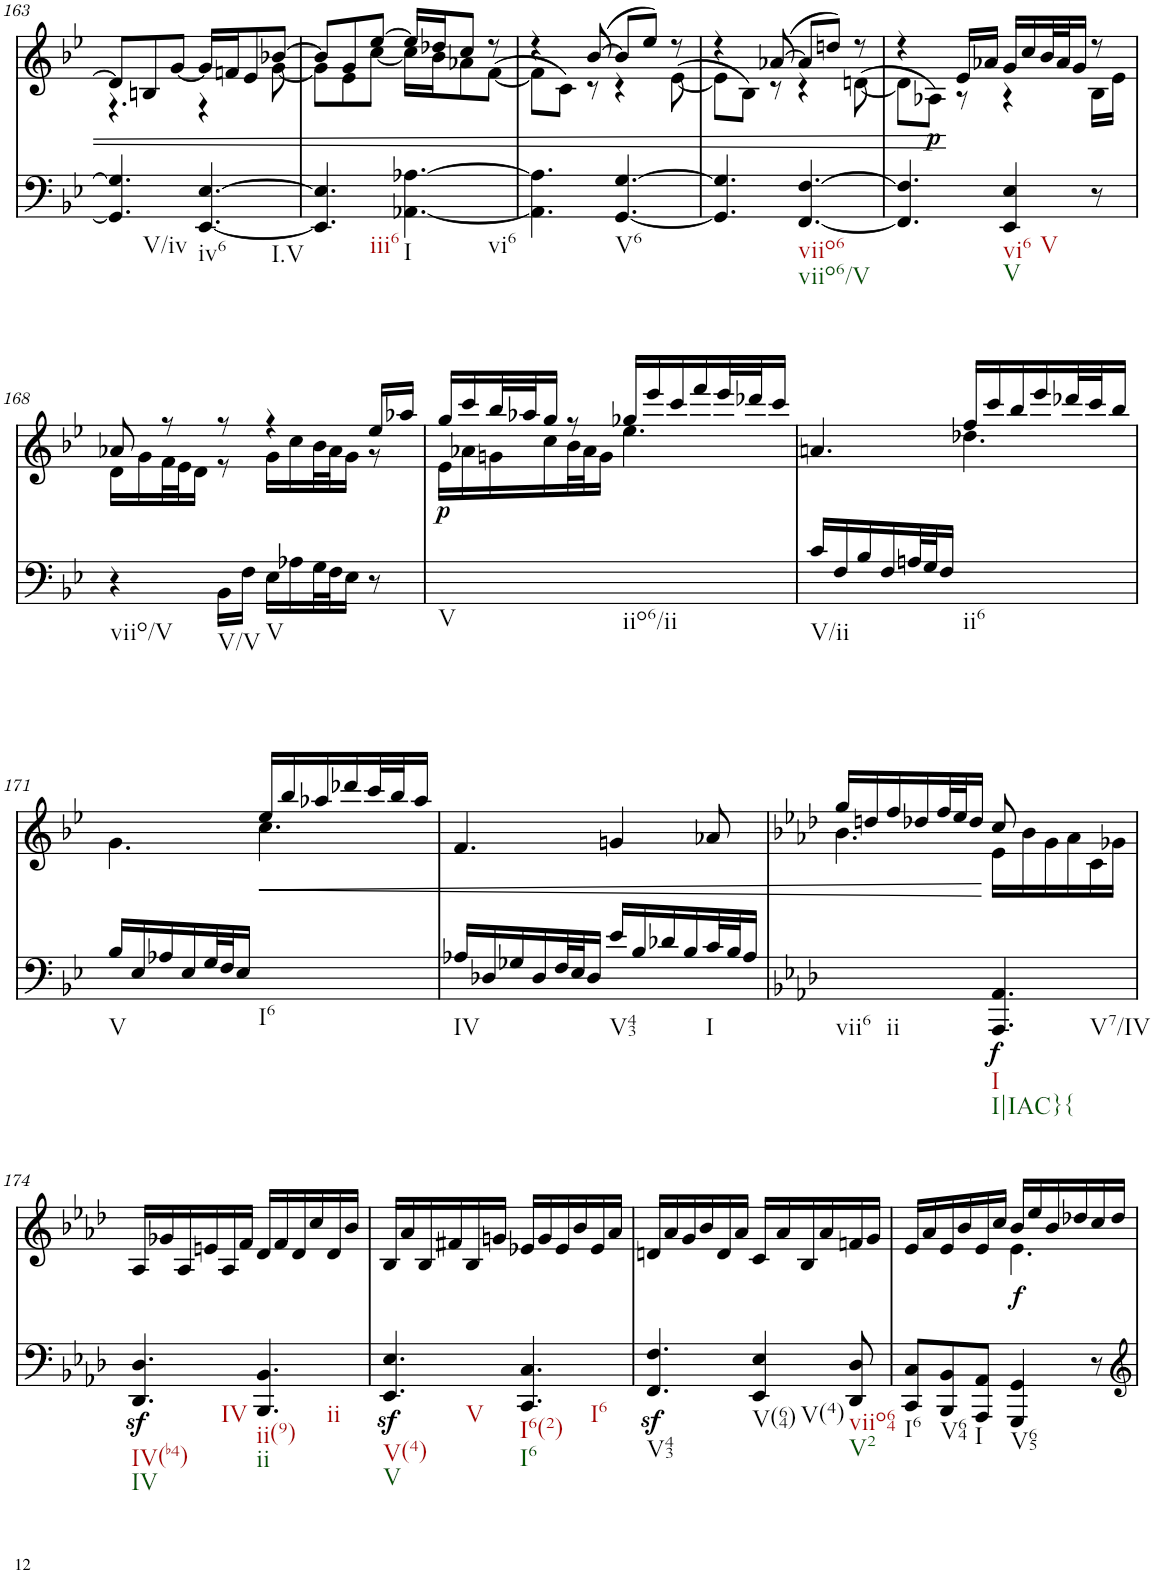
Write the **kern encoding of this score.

**kern	**dynam	**kern	**text	**dynam
*part2	*part2	*part1	*part1	*part1
*staff2	*staff2	*staff1	*staff1	*staff1
*I"Piano	*	*I"Piano	*	*
*I'Pno	*	*I'Pno	*	*
!!LO:PB:g=z
*clefF4	*	*clefG2	*	*
*k[b-e-]	*	*k[b-e-]	*	*
*M6/8	*	*M6/8	*	*
=163	=163	=163	=163	=163
*	*	*^	*	*
!LO:TX:b:t=V/iv	!	!	!	!	!
4.GG/] 4.G/]	.	8d/L]	4.r	.	.
.	.	8Bn/	.	.	.
.	.	[<8g/J	.	.	.
!LO:TX:b:t=iv6	!	!	!	!	!
!LO:TX:b:t=I.V	!	!	!	!	!
[4.EE-/ [4.E-/	.	16g/LL]	4r	.	.
.	.	16fn/J	.	.	.
.	.	8e-/	.	.	.
.	.	[8b-X/J	[8g\	.	.
=164	=164	=164	=164	=164	=164
!LO:TX:b:t=iii6	!	!	!	!	!
4.EE-/] 4.E-/]	.	8b-/L]	8g\L]	.	.
.	.	8g/	8e-\	.	.
.	.	[8ee-/J	[8cc\J	.	.
!LO:TX:b:t=I	!	!	!	!	!
!LO:TX:b:t=vi6	!	!	!	!	!
[4.AA-X\ [4.A-X\	.	16ee-/LL]	16cc\LL]	.	.
.	.	16dd-X/J	16b-\J	.	.
.	.	8cc/J	8a-X\	.	.
.	.	8r	(>[8f\J	.	.
=165	=165	=165	=165	=165	=165
4.AA-\] 4.A-\]	.	4r	8f\L]	.	.
.	.	.	8c\J)	.	.
.	.	([8b-/	8r	.	.
!LO:TX:b:t=V6	!	!	!	!	!
[4.GG/ [4.G/	.	8b-/L]	4r	.	.
.	.	8ee-/J)	.	.	.
.	.	8r	(>[8e-\	.	.
=166	=166	=166	=166	=166	=166
4.GG/] 4.G/]	.	4r	8e-\L]	.	.
.	.	.	8B-\J)	.	.
.	.	([8a-X/	8r	.	.
!LO:TX:b:t=viio6	!	!	!	!	!
!LO:TX:b:t=viio6/V	!	!	!	!	!
[4.FF/ [4.F/	.	8a-/L]	4r	.	.
.	.	8ddn/J)	.	.	.
.	.	8r	(>[8dn\	.	.
=167	=167	=167	=167	=167	=167
4.FF/] 4.F/]	.	4r	8d\L]	.	.
!	!	!	!	!	!LO:DY:b
.	.	.	8A-X\J)	.	p
.	.	16e-/LL	8r	.	.
.	.	16a-X/JJ	.	.	.
!LO:TX:b:t=vi6	!	!	!	!	!
!LO:TX:b:t=V	!	!	!	!	!
!LO:TX:b:t=V	!	!	!	!	!
4EE-/ 4E-/	.	16g/LL	4r	.	.
.	.	16cc/	.	.	.
.	.	32b-/L	.	.	.
.	.	32a-/J	.	.	.
.	.	16g/JJ	.	.	.
8r	.	8r	16B-\LL	.	.
.	.	.	16e-\JJ	.	.
!!LO:LB:g=z	!!
=168	=168	=168	=168	=168	=168
!LO:TX:b:t=viio/V	!	!	!	!	!
4r	.	8a-X/	16d\LL	.	.
.	.	.	16g\	.	.
.	.	8r	32f\L	.	.
.	.	.	32e-\J	.	.
.	.	.	16d\JJ	.	.
!LO:TX:b:t=V/V	!	!	!	!	!
16BB-\LL	.	8r	8r	.	.
16F\JJ	.	.	.	.	.
!LO:TX:b:t=V	!	!	!	!	!
16E-\LL	.	4r	16g\LL	.	.
16A-X\	.	.	16cc\	.	.
32G\L	.	.	32b-\L	.	.
32F\J	.	.	32a-\J	.	.
16E-\JJ	.	.	16g\JJ	.	.
8r	.	16ee-/LL	8r	.	.
.	.	16aa-X/JJ	.	.	.
=169	=169	=169	=169	=169	=169
!LO:TX:b:t=V	!	!	!	!	!
!LO:TX:b:t=iio6/ii	!	!	!	!	!
!	!	!	!	!	!LO:DY:b
2.ryy	.	16gg/LL	16e-\LL	.	p
.	.	16ccc/	16a-X\	.	.
.	.	32bb-/L	16gn\	.	.
.	.	32aa-X/J	.	.	.
.	.	16gg/JJ	16cc\	.	.
.	.	8r	32b-\L	.	.
.	.	.	32a-\J	.	.
.	.	.	16g\JJ	.	.
.	.	16gg-X/LL	4.ee-\	.	.
.	.	16eee-/	.	.	.
.	.	16ccc/	.	.	.
.	.	16fff/	.	.	.
.	.	32eee-/L	.	.	.
.	.	32ddd-X/J	.	.	.
.	.	16ccc/JJ	.	.	.
=170	=170	=170	=170	=170	=170
!LO:TX:b:t=V/ii	!	!	!	!	!
16c/LL	.	4.an/	4.ryy	.	.
16F/	.	.	.	.	.
16B-/	.	.	.	.	.
16F/	.	.	.	.	.
32An/L	.	.	.	.	.
32G/J	.	.	.	.	.
16F/JJ	.	.	.	.	.
!LO:TX:b:t=ii6	!	!	!	!	!
4.ryy	.	16ff/LL	4.dd-X\	.	.
.	.	16ccc/	.	.	.
.	.	16bb-/	.	.	.
.	.	16eee-/	.	.	.
.	.	32ddd-X/L	.	.	.
.	.	32ccc/J	.	.	.
.	.	16bb-/JJ	.	.	.
!!LO:LB:g=z	!!
=171	=171	=171	=171	=171	=171
!LO:TX:b:t=V	!	!	!	!	!
16B-/LL	.	4.ryy	4.g\	.	.
16E-/	.	.	.	.	.
16A-X/	.	.	.	.	.
16E-/	.	.	.	.	.
32G/L	.	.	.	.	.
32F/J	.	.	.	.	.
16E-/JJ	.	.	.	.	.
!LO:TX:b:t=I6	!	!	!	!	!
4.ryy	.	16ee-/LL	4.cc\	.	.
.	.	16bb-/	.	.	.
.	.	16aa-X/	.	.	.
.	.	16ddd-X/	.	.	.
.	.	32ccc/L	.	.	.
.	.	32bb-/J	.	.	.
.	.	16aa-/JJ	.	.	.
*	*	*v	*v	*	*
=172	=172	=172	=172	=172
!LO:TX:b:t=IV	!	!	!	!
16A-X/LL	.	4.f/	.	.
16D-X/	.	.	.	.
16G-X/	.	.	.	.
16D-/	.	.	.	.
32F/L	.	.	.	.
32E-/J	.	.	.	.
16D-/JJ	.	.	.	.
!LO:TX:b:t=V43	!	!	!	!
16e-/LL	.	4gn/	.	.
16B-/	.	.	.	.
16d-X/	.	.	.	.
16B-/	.	.	.	.
!LO:TX:b:t=I	!	!	!	!
32c/L	.	8a-X/	.	.
32B-/J	.	.	.	.
16A-/JJ	.	.	.	.
=173	=173	=173	=173	=173
*k[b-e-a-d-]	*	*k[b-e-a-d-]	*	*
*	*	*^	*	*
!LO:TX:b:t=vii6	!	!	!	!	!
!LO:TX:b:t=ii	!	!	!	!	!
4.ryy	.	16gg/LL	4.b-\	.	.
.	.	16ddn/	.	.	.
.	.	16ff/	.	.	.
.	.	16dd-X/	.	.	.
.	.	32ff/L	.	.	.
.	.	32ee-/J	.	.	.
.	.	16dd-/JJ	.	.	.
!LO:TX:b:t=I	!	!	!	!	!
!LO:TX:b:t=I|IAC}{	!	!	!	!	!
!LO:TX:b:t=V7/IV	!	!	!	!	!
!	!LO:DY:b	!	!	!	!
4.AAA-/ 4.AA-/	f	8cc/	16e-\LL	.	.
.	.	.	16b-\	.	.
.	.	4ryy	16g\	.	.
.	.	.	16a-\	.	.
.	.	.	16c\	.	.
.	.	.	16g-X\JJ	.	.
!!LO:LB:g=z
=174	=174	=174	=174	=174	=174
!LO:TX:b:t=IV(b4)	!	!	!	!	!
!LO:TX:b:t=IV	!	!	!	!	!
!LO:TX:b:t=IV	!	!	!	!	!
*	*	*v	*v	*	*
4.DD-/z< 4.D-/z<	.	16A-/LL	.	.
.	.	16g-X/	.	.
.	.	16A-/	.	.
.	.	16en/	.	.
.	.	16A-/	.	.
.	.	16f/JJ	.	.
!LO:TX:b:t=ii(9)	!	!	!	!
!LO:TX:b:t=ii	!	!	!	!
!LO:TX:b:t=ii	!	!	!	!
4.BBB-/ 4.BB-/	.	16d-/LL	.	.
.	.	16f/	.	.
.	.	16d-/	.	.
.	.	16cc/	.	.
.	.	16d-/	.	.
.	.	16b-/JJ	.	.
=175	=175	=175	=175	=175
!LO:TX:b:t=V(4)	!	!	!	!
!LO:TX:b:t=V	!	!	!	!
!LO:TX:b:t=V	!	!	!	!
4.EE-/z< 4.E-/z<	.	16B-/LL	.	.
.	.	16a-/	.	.
.	.	16B-/	.	.
.	.	16f#X/	.	.
.	.	16B-/	.	.
.	.	16gn/JJ	.	.
!LO:TX:b:t=I6(2)	!	!	!	!
!LO:TX:b:t=I6	!	!	!	!
!LO:TX:b:t=I6	!	!	!	!
4.CC/ 4.C/	.	16e-X/LL	.	.
.	.	16g/	.	.
.	.	16e-/	.	.
.	.	16b-/	.	.
.	.	16e-/	.	.
.	.	16a-/JJ	.	.
=176	=176	=176	=176	=176
!LO:TX:b:t=V43	!	!	!	!
4.FF/z< 4.F/z<	.	16dn/LL	.	.
.	.	16a-/	.	.
.	.	16g/	.	.
.	.	16b-/	.	.
.	.	16d/	.	.
.	.	16a-/JJ	.	.
!LO:TX:b:t=V(64)	!	!	!	!
!LO:TX:b:t=V(4)	!	!	!	!
4EE-/ 4E-/	.	16c/LL	.	.
.	.	16a-/	.	.
.	.	16B-/	.	.
.	.	16a-/	.	.
!LO:TX:b:t=viio64	!	!	!	!
!LO:TX:b:t=V2	!	!	!	!
8DD-/ 8D-/	.	16fn/	.	.
.	.	16g/JJ	.	.
=177	=177	=177	=177	=177
*	*	*^	*	*
!LO:TX:b:t=I6	!	!	!	!	!
8CC/ 8C/L	.	16e-/LL	4.ryy	.	.
.	.	16a-/	.	.	.
!LO:TX:b:t=V64	!	!	!	!	!
8BBB-/ 8BB-/	.	16e-/	.	.	.
.	.	16b-/	.	.	.
!LO:TX:b:t=I	!	!	!	!	!
8AAA-/ 8AA-/J	.	16e-/	.	.	.
.	.	16cc/JJ	.	.	.
!LO:TX:b:t=V65	!	!	!	!	!
!	!	!	!	!LO:LY:b	!
4GGG/ 4GG/	.	16b-/LL	4.e-\	.	.
.	.	16ee-/	.	.	.
.	.	16b-/	.	.	.
.	.	16dd-X/	.	.	.
8r	.	16cc/	.	.	.
.	.	16dd-/JJ	.	.	.
*	*	*v	*v	*	*
=	=	=	=	=
*-	*-	*-	*-	*-
